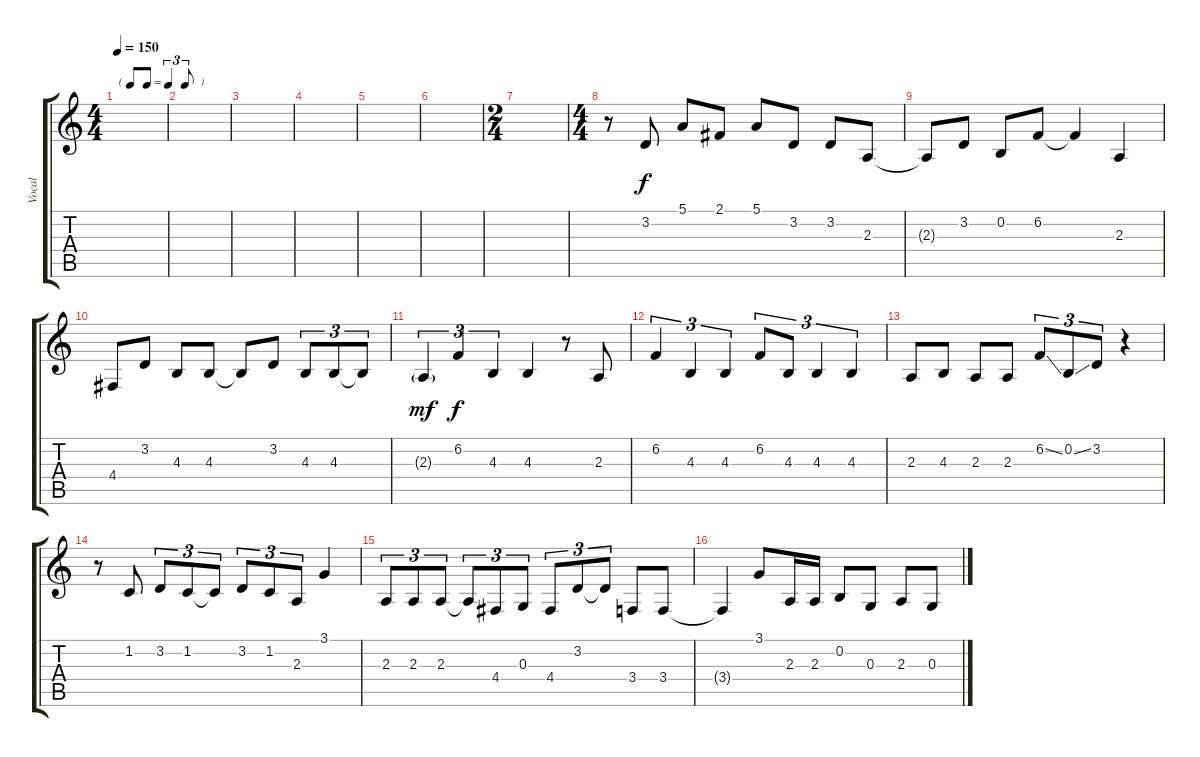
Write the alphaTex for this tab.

\track ("Vocal" "Vocal") {instrument tuba}
\staff {score tabs}
\tuning (E4 B3 G3 D3 A2 E2) {hide}
\ts (4 4)
\tf triplet8th
\tempo 150
\clef g2
\ks c
|
|
|
|
|
|
\ts (2 4)
|
\ts (4 4)
r.8 3.2.8 5.1.8 2.1.8 5.1.8 3.2.8 3.2.8 2.3.8 |
2.3{t}.8 3.2.8 0.2.8 6.2.8 6.2{t}.4 2.3.4 |
4.4.8 3.2.8 4.3.8 4.3.8 4.3{t}.8 3.2.8 4.3.8{tu (3 2)} 4.3.8{tu (3 2)} 4.3{t}.8{tu (3 2)} |
2.3{g}.4{tu (3 2) dy mf} 6.2.4{tu (3 2) dy f} 4.3.4{tu (3 2)} 4.3.4 r.8 2.3.8 |
6.2.4{tu (3 2)} 4.3.4{tu (3 2)} 4.3.4{tu (3 2)} 6.2.8{tu (3 2)} 4.3.8{tu (3 2)} 4.3.4{tu (3 2)} 4.3.4{tu (3 2)} |
2.3.8 4.3.8 2.3.8 2.3.8 6.2{ss}.8{tu (3 2)} 0.2{ss}.8{tu (3 2)} 3.2.8{tu (3 2)} r.4 |
r.8 1.2.8 3.2.8{tu (3 2)} 1.2.8{tu (3 2)} 1.2{t}.8{tu (3 2)} 3.2.8{tu (3 2)} 1.2.8{tu (3 2)} 2.3.8{tu (3 2)} 3.1.4 |
2.3.8{tu (3 2)} 2.3.8{tu (3 2)} 2.3.8{tu (3 2)} 2.3{t}.8{tu (3 2)} 4.4.8{tu (3 2)} 0.3.8{tu (3 2)} 4.4.8{tu (3 2)} 3.2.8{tu (3 2)} 3.2{t}.8{tu (3 2)} 3.4.8 3.4.8 |
3.4{t}.4 3.1.8 2.3.16 2.3.16 0.2.8 0.3.8 2.3.8 0.3.8
